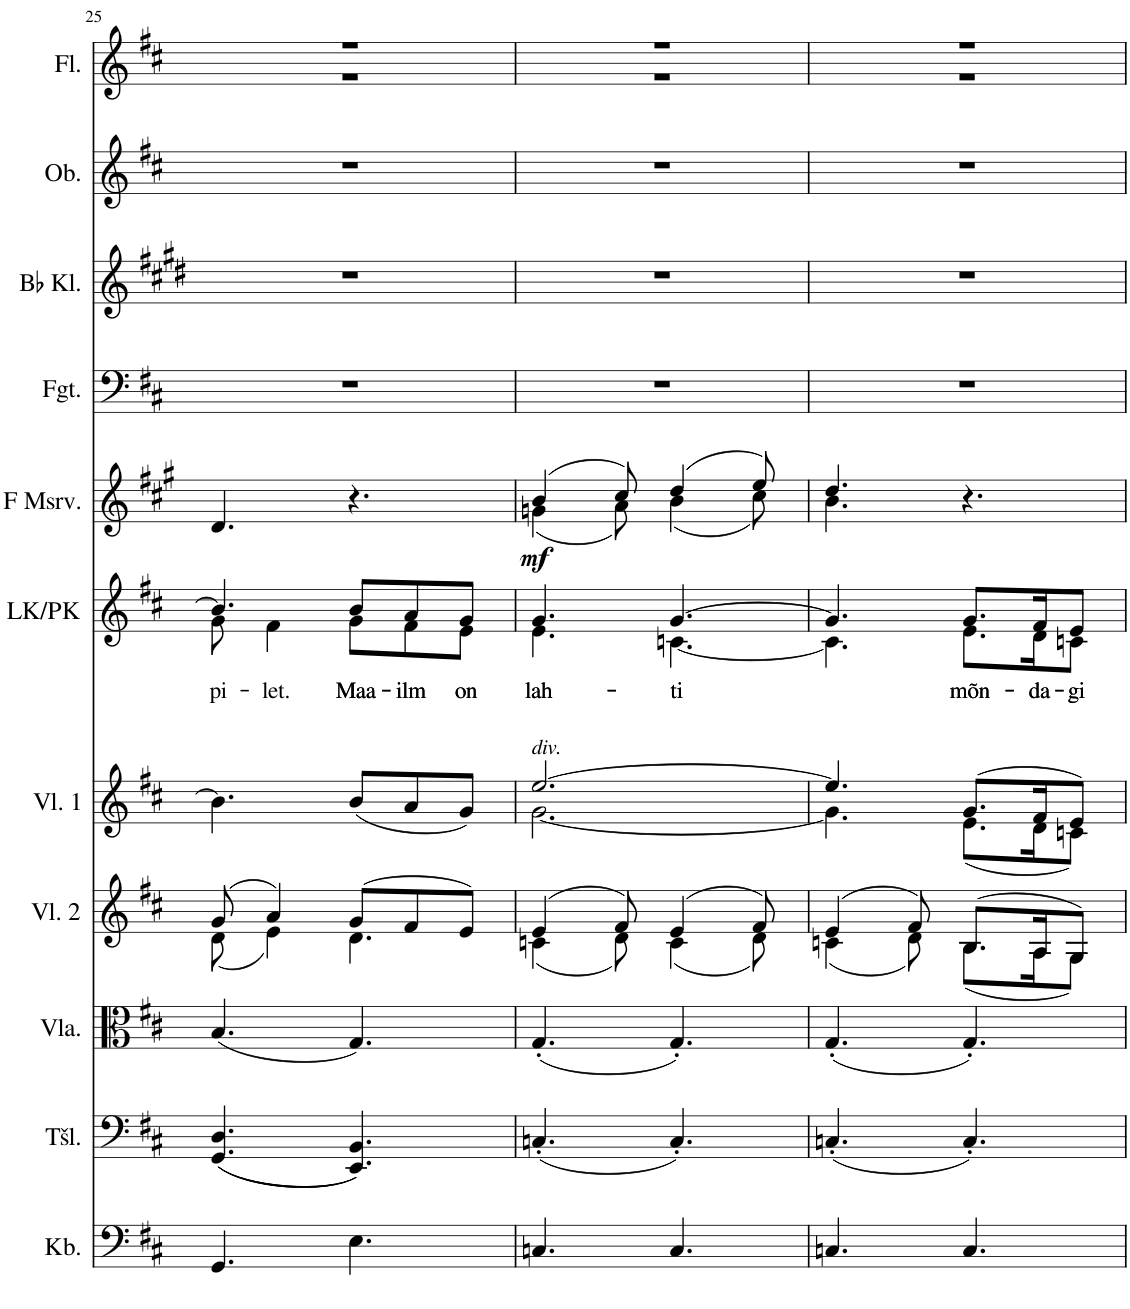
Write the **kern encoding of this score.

**kern	**kern	**kern	**kern	**kern	**kern	**text	**kern	**dynam	**kern	**kern	**kern	**kern
*part11	*part10	*part9	*part8	*part7	*part6	*part6	*part5	*part5	*part4	*part3	*part2	*part1
*staff11	*staff10	*staff9	*staff8	*staff7	*staff6	*staff6	*staff5	*staff5	*staff4	*staff3	*staff2	*staff1
*I"Kontrabass	*I"Tšello	*I"Vioola	*I"Viiul 2	*I"Viiul 1	*I"Laste- ja poistekoor	*	*I"Metsasarv F	*	*I"Fagott	*I"Bb klarnet	*I"Oboe	*I"Flööt
*I'Kb.	*I'Tšl.	*I'Vla.	*I'Vl. 2	*I'Vl. 1	*	*	*	*	*I'Fgt.	*I'Bb Kl.	*I'Ob.	*I'Fl.
!!LO:PB:g=z
*clefF4	*clefF4	*clefC3	*clefG2	*clefG2	*clefG2	*	*clefG2	*	*clefF4	*clefG2	*clefG2	*clefG2
*Trd7c12	*	*	*	*	*	*	*Trd4c7	*	*	*Trd1c2	*	*
*k[f#c#]	*k[f#c#]	*k[f#c#]	*k[f#c#]	*k[f#c#]	*k[f#c#]	*	*k[f#c#g#]	*	*k[f#c#]	*k[f#c#g#d#]	*k[f#c#]	*k[f#c#]
*M6/8	*M6/8	*M6/8	*M6/8	*M6/8	*M6/8	*	*M6/8	*	*M6/8	*M6/8	*M6/8	*M6/8
=25	=25	=25	=25	=25	=25	=25	=25	=25	=25	=25	=25	=25
*	*	*	*^	*	*^	*	*	*	*	*	*	*
!	!	!	!	!	!	!	!	!LO:LY:b	!	!	!	!	!	!
*	*	*	*	*	*	*	*	*	*	*	*	*	*	*^
4.GG/	((4.GG/ 4.D/	(4.B/	(8g/	(8d\	4.b\]	4.b/]	8g\	pi-	4.d/	.	2.r	2.r	2.r	2.r	2.r
!	!	!	!	!	!	!	!	!LO:LY:b	!	!	!	!	!	!	!
.	.	.	4a/)	4e\)	.	.	4f#\	-let.	.	.	.	.	.	.	.
!	!	!	!	!	!	!	!	!LO:LY:b	!	!	!	!	!	!	!
!	!	!	!	!	!	!	!	!LO:LY:b	!	!	!	!	!	!	!
4.E\	4.EE/ 4.BB/))	4.G/)	(8g/L	4.d\	(8b/L	8b/L	8g\L	Maa-	4.r	.	.	.	.	.	.
!	!	!	!	!	!	!	!	!LO:LY:b	!	!	!	!	!	!	!
!	!	!	!	!	!	!	!	!LO:LY:b	!	!	!	!	!	!	!
.	.	.	8f#/	.	8a/	8a/	8f#\	-ilm	.	.	.	.	.	.	.
!	!	!	!	!	!	!	!	!LO:LY:b	!	!	!	!	!	!	!
!	!	!	!	!	!	!	!	!LO:LY:b	!	!	!	!	!	!	!
.	.	.	8e/J)	.	8g/J)	8g/J	8e\J	on	.	.	.	.	.	.	.
=26	=26	=26	=26	=26	=26	=26	=26	=26	=26	=26	=26	=26	=26	=26	=26
*	*	*	*	*	*^	*	*	*	*	*	*	*	*	*	*
!	!	!	!	!	!LO:TX:a:i:t=div.	!	!	!	!	!	!	!	!	!	!	!
!	!	!	!	!	!	!	!	!	!LO:LY:b	!	!	!	!	!	!	!
!	!	!	!	!	!	!	!	!	!LO:LY:b	!	!LO:DY:b	!	!	!	!	!
*	*	*	*	*	*	*	*	*	*	*^	*	*	*	*	*	*
4.Cn/	(4.Cn'/	(4.G'/	(4e/	(4cn\	[2.ee/	[2.g\	4.g/	4.e\	lah-	(4b/	(4gn\	mf	2.r	2.r	2.r	2.r	2.r
.	.	.	8f#/)	8d\)	.	.	.	.	.	8cc#/)	8a\)	.	.	.	.	.	.
!	!	!	!	!	!	!	!	!	!LO:LY:b	!	!	!	!	!	!	!	!
!	!	!	!	!	!	!	!	!	!LO:LY:b	!	!	!	!	!	!	!	!
4.C/	4.C'/)	4.G'/)	(4e/	(4c\	.	.	[4.g/	[4.cn\	-ti	(4dd/	(4b\	.	.	.	.	.	.
.	.	.	8f#/)	8d\)	.	.	.	.	.	8ee/)	8cc#\)	.	.	.	.	.	.
=27	=27	=27	=27	=27	=27	=27	=27	=27	=27	=27	=27	=27	=27	=27	=27	=27	=27
4.Cn/	(4.Cn'/	(4.G'/	(4e/	(4cn\	4.ee/]	4.g\]	4.g/]	4.c\]	.	4.dd/	4.b\	.	2.r	2.r	2.r	2.r	2.r
.	.	.	8f#/)	8d\)	.	.	.	.	.	.	.	.	.	.	.	.	.
!	!	!	!	!	!	!	!	!	!LO:LY:b	!	!	!	!	!	!	!	!
!	!	!	!	!	!	!	!	!	!LO:LY:b	!	!	!	!	!	!	!	!
4.C/	4.C'/)	4.G'/)	(8.B/L	(8.B\L	(8.g/L	(8.e\L	8.g/L	8.e\L	mõn-	4.r	4.ryy	.	.	.	.	.	.
!	!	!	!	!	!	!	!	!	!LO:LY:b	!	!	!	!	!	!	!	!
!	!	!	!	!	!	!	!	!	!LO:LY:b	!	!	!	!	!	!	!	!
.	.	.	16A/K	16A\K	16f#/K	16d\K	16f#/K	16d\K	-da-	.	.	.	.	.	.	.	.
!	!	!	!	!	!	!	!	!	!LO:LY:b	!	!	!	!	!	!	!	!
!	!	!	!	!	!	!	!	!	!LO:LY:b	!	!	!	!	!	!	!	!
.	.	.	8G/J)	8G\J)	8e/J)	8cn\J)	8e/J	8cn\J	-gi	.	.	.	.	.	.	.	.
*	*	*	*v	*v	*	*	*v	*v	*	*v	*v	*	*	*	*	*v	*v
*	*	*	*	*v	*v	*	*	*	*	*	*	*	*
=	=	=	=	=	=	=	=	=	=	=	=	=
*-	*-	*-	*-	*-	*-	*-	*-	*-	*-	*-	*-	*-
